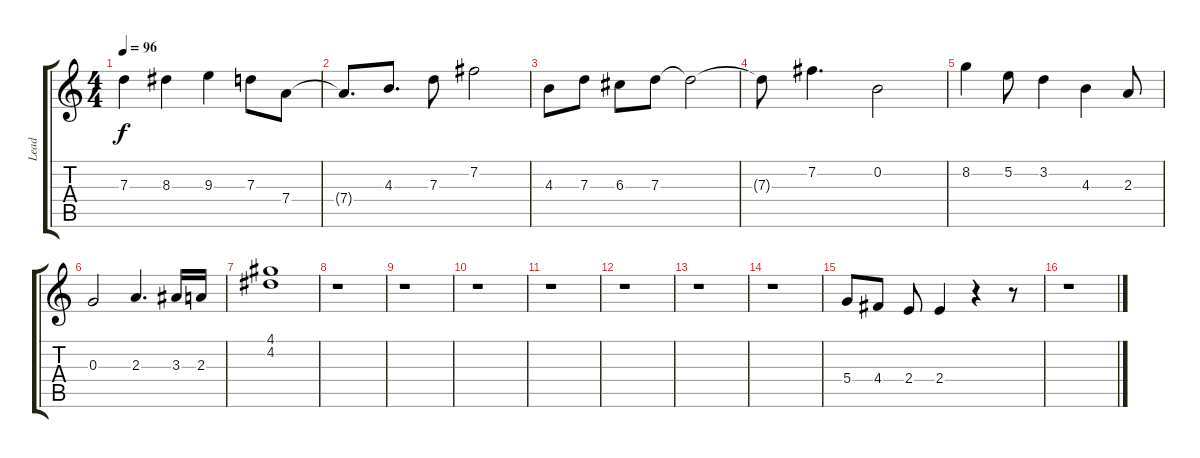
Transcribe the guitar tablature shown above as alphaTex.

\track ("Lead" "Lead") {instrument distortionguitar}
\staff {score tabs}
\tuning (E4 B3 G3 D3 A2 E2) {hide}
\ts (4 4)
\tempo 96
\clef g2
\ks c
7.3.4{dy f} 8.3.4 9.3.4 7.3.8 7.4.8 |
7.4{t}.8{d} 4.3.8{d} 7.3.8 7.2.2 |
4.3.8 7.3.8 6.3.8 7.3.8 7.3{t}.2 |
7.3{t}.8 7.2.4{d} 0.2.2 |
8.2.4 5.2.8 3.2.4 4.3.4 2.3.8 |
0.3.2 2.3.4{d} 3.3.16 2.3.16 |
(4.1 4.2).1 |
r.1 |
r.1 |
r.1 |
r.1 |
r.1 |
r.1 |
r.1 |
5.4.8 4.4.8 2.4.8 2.4.4 r.4 r.8 |
r.1
